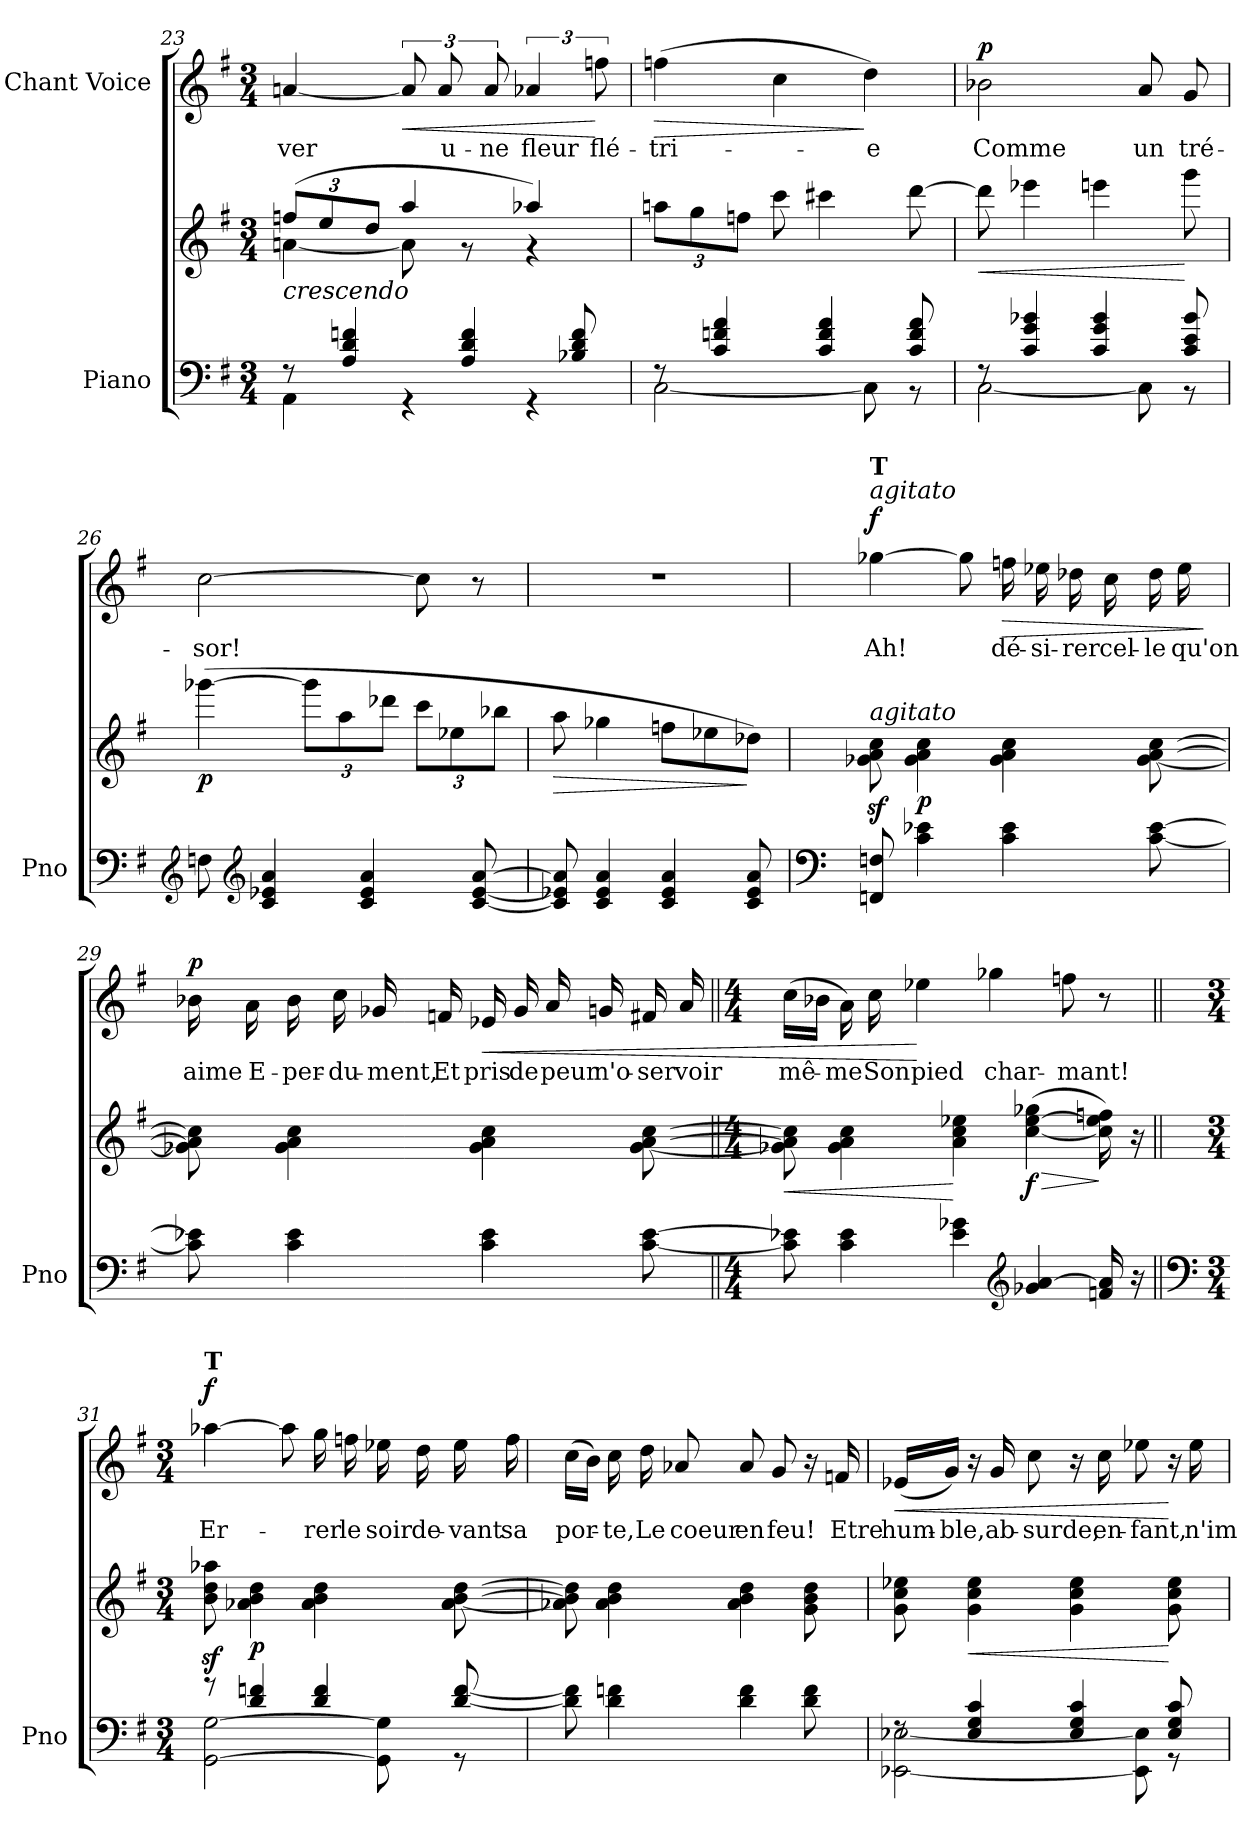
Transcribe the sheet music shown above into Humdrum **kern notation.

**kern	**kern	**dynam	**kern	**text	**dynam
*part2	*part2	*part2	*part1	*part1	*part1
*staff3	*staff2	*staff2/3	*staff1	*staff1	*staff1
*I"Piano	*	*	*I"Chant Voice	*	*
*I'Pno	*	*	*	*	*
*clefF4	*clefG2	*	*clefG2	*	*
*k[f#]	*k[f#]	*	*k[f#]	*	*
*M3/4	*M3/4	*	*M3/4	*	*
=23	=23	=23	=23	=23	=23
*^	*	*	*	*	*
*	*	*Xbrackettup	*	*	*	*
*	*	*^	*	*	*	*
!	!	!LO:TX:b:i:t=crescendo	!	!	!	!	!
!	!	!	!	!	!	!LO:LY:b	!
8rF	4AA\	(>12ffn/L	[4an\	.	[4an/	-ver	.
.	.	12ee/	.	.	.	.	.
4A/ 4d/ 4fn/	.	.	.	.	.	.	.
.	.	12dd/J	.	.	.	.	.
!	!	!	!	!	!	!	!LO:HP:b
.	4r	4aa/	8a\]	.	12a/]	.	<
!	!	!	!	!	!	!LO:LY:b	!
.	.	.	.	.	12a/	u-	.
4A/ 4d/ 4f/	.	.	8r	.	.	.	.
!	!	!	!	!	!	!LO:LY:b	!
.	.	.	.	.	12a/	-ne	.
!	!	!	!	!	!	!LO:LY:b	!
.	4r	4aa-X/)	4r	.	6a-X/	fleur	.
8B-X/ 8d/ 8f/	.	.	.	.	.	.	.
!	!	!	!	!	!	!LO:LY:b	!
.	.	.	.	.	12ffn\	flé-	[
*	*	*v	*v	*	*	*	*
=24	=24	=24	=24	=24	=24	=24
!	!	!	!	!	!LO:LY:b	!LO:HP:b
8rF	[2C\	12aan\L	.	(>4ffn\	-tri-	>
.	.	12gg\	.	.	.	.
4c/ 4fn/ 4a/	.	.	.	.	.	.
.	.	12ffn\J	.	.	.	.
.	.	8ccc\	.	4cc\	.	.
4c/ 4f/ 4a/	.	4ccc#X\	.	.	.	.
!	!	!	!	!	!LO:LY:b	!
.	8C\]	.	.	4dd\)	-e	]
8c/ 8f/ 8a/	8r	[8ddd\	.	.	.	.
!!LO:LB:g=z
=25	=25	=25	=25	=25	=25	=25
!	!	!	!LO:HP:b	!	!LO:LY:b	!LO:DY:a
8rF	[2C\	8ddd\]	<	2b-X\	Comme	p
4c/ 4g/ 4b-X/	.	4eee-X\	.	.	.	.
4c/ 4g/ 4b-/	.	4eeen\	.	.	.	.
!	!	!	!	!	!LO:LY:b	!
.	8C\]	.	.	8a/	un	.
!	!	!	!	!	!LO:LY:b	!
8c/ 8e/ 8b-/	8r	8ggg\	[	8g/	tré-	.
=26	=26	=26	=26	=26	=26	=26
!	!	!	!LO:DY:b	!	!LO:LY:b	!
*v	*v	*	*	*	*	*
8Fn\	(>[4ggg-X\	p	[2cc\	-sor!	.
*clefG2	*	*	*	*	*
4c/ 4e-X/ 4a/	.	.	.	.	.
.	12ggg-\L]	.	.	.	.
.	12aa\	.	.	.	.
4c/ 4e-/ 4a/	.	.	.	.	.
.	12ddd-X\J	.	.	.	.
.	12ccc\L	.	8cc\]	.	.
.	12ee-X\	.	.	.	.
[8c/ [8e-/ [8a/	.	.	8r	.	.
.	12bb-X\J	.	.	.	.
=27	=27	=27	=27	=27	=27
!	!	!LO:HP:b	!	!	!
8c/] 8e-X/] 8a/]	8aa\	>	2.r	.	.
4c/ 4e-/ 4a/	4gg-X\	.	.	.	.
4c/ 4e-/ 4a/	8ffn\L	.	.	.	.
.	8ee-X\	.	.	.	.
8c/ 8e-/ 8a/	8dd-X\J)	]	.	.	.
!!LO:PB:g=z
=28	=28	=28	=28	=28	=28
*clefF4	*	*	*	*	*
!	!	!	!LO:TX:a:i:t=agitato	!	!
!	!	!	!LO:TX:a:B:t=T	!	!
!	!LO:TX:a:i:t=agitato	!	!	!	!
!	!	!	!	!LO:LY:b	!LO:DY:a
8FFn/ 8Fn/	8g-X\z< 8a\z< 8cc\z<	.	[4gg-X\	Ah!	f
!	!	!LO:DY:b	!	!	!
4c\ 4e-X\	4g-\ 4a\ 4cc\	p	.	.	.
.	.	.	8gg-\]	.	.
!	!	!	!	!LO:LY:b	!LO:HP:b
4c\ 4e-\	4g-\ 4a\ 4cc\	.	16ffn\	dé-	>
!	!	!	!	!LO:LY:b	!
.	.	.	16ee-X\	-si-	.
!	!	!	!	!LO:LY:b	!
.	.	.	16dd-X\	-rer	.
!	!	!	!	!LO:LY:b	!
.	.	.	16cc\	cel-	.
!	!	!	!	!LO:LY:b	!
[8c\ [8e-\	[8g-\ [8a\ [8cc\	.	16dd-\	-le	.
!	!	!	!	!LO:LY:b	!
.	.	.	16ee-\	qu'on	.
.	.	.	.	.	]
=29	=29	=29	=29	=29	=29
!	!	!	!	!LO:LY:b	!LO:DY:a
8c\] 8e-X\]	8g-X\] 8a\] 8cc\]	.	16b-X\	aime	p
!	!	!	!	!LO:LY:b	!
.	.	.	16a\	E-	.
!	!	!	!	!LO:LY:b	!
4c\ 4e-\	4g-\ 4a\ 4cc\	.	16b-\	-per-	.
!	!	!	!	!LO:LY:b	!
.	.	.	16cc\	-du-	.
!	!	!	!	!LO:LY:b	!
.	.	.	16g-X/	-ment,	.
!	!	!	!	!LO:LY:b	!
.	.	.	16fn/	Et	.
!	!	!	!	!LO:LY:b	!LO:HP:b
4c\ 4e-\	4g-\ 4a\ 4cc\	.	16e-X/	pris	<
!	!	!	!	!LO:LY:b	!
.	.	.	16g-/	de	.
!	!	!	!	!LO:LY:b	!
.	.	.	16a/	peur	.
!	!	!	!	!LO:LY:b	!
.	.	.	16gn/	n'o-	.
!	!	!	!	!LO:LY:b	!
[8c\ [8e-\	[8g-\ [8a\ [8cc\	.	16f#X/	-ser	.
!	!	!	!	!LO:LY:b	!
.	.	.	16a/	voir	.
!!LO:LB:g=z
=30||	=30||	=30||	=30||	=30||	=30||
*M4/4	*M4/4	*	*M4/4	*	*
!	!	!LO:HP:b	!	!LO:LY:b	!
8c\] 8e-X\]	8g-X\] 8a\] 8cc\]	<	(>16cc\LL	mê-	.
.	.	.	16b-X\JJ	.	.
!	!	!	!	!LO:LY:b	!
4c\ 4e-\	4g-\ 4a\ 4cc\	.	16a\)	-me	.
!	!	!	!	!LO:LY:b	!
.	.	.	16cc\	Son	.
!	!	!	!	!LO:LY:b	!
.	.	.	4ee-X\	pied	[
4e-\ 4g-X\	4a\ 4cc\ 4ee-X\	[	.	.	.
!	!	!	!	!LO:LY:b	!
.	.	.	4gg-X\	char-	.
*clefG2	*	*	*	*	*
!	!	!LO:HP:b	!	!	!
!	!	!LO:DY:n=1:b	!	!	!
4g-X/ [4a/	(>[4cc\ [4ee-\ 4gg-X\	> f	.	.	.
!	!	!	!	!LO:LY:b	!
.	.	.	8ffn\	-mant!	.
16fn/ 16a/]	16cc\] 16ee-\] 16ffn\)	]	8r	.	.
16r	16r	.	.	.	.
=31||	=31||	=31||	=31||	=31||	=31||
*clefF4	*	*	*	*	*
*M3/4	*M3/4	*	*M3/4	*	*
*^	*	*	*	*	*
!	!	!	!	!LO:TX:a:B:t=T	!	!
!	!	!	!	!	!LO:LY:b	!LO:DY:a
[2GG\ [2G\	8rg	8b\z< 8dd\z< 8aa-X\z<	.	[4aa-X\	Er-	f
!	!	!	!LO:DY:b	!	!	!
.	4d/ 4fn/	4a-X\ 4b\ 4dd\	p	.	.	.
.	.	.	.	8aa-\]	.	.
!	!	!	!	!	!LO:LY:b	!
.	4d/ 4f/	4a-\ 4b\ 4dd\	.	16gg\	-rer	.
!	!	!	!	!	!LO:LY:b	!
.	.	.	.	16ffn\	le	.
!	!	!	!	!	!LO:LY:b	!
8GG\] 8G\]	.	.	.	16ee-X\	soir	.
!	!	!	!	!	!LO:LY:b	!
.	.	.	.	16dd\	de-	.
!	!	!	!	!	!LO:LY:b	!
8rGG	[8d/ [8f/	[8a-\ [8b\ [8dd\	.	16ee-\	-vant	.
!	!	!	!	!	!LO:LY:b	!
.	.	.	.	16ff\	sa	.
*v	*v	*	*	*	*	*
!!LO:LB:g=z
=32	=32	=32	=32	=32	=32
!	!	!	!	!LO:LY:b	!
8d\] 8fn\]	8a-X\] 8b\] 8dd\]	.	(>16cc\LL	por-	.
.	.	.	16b\JJ)	.	.
!	!	!	!	!LO:LY:b	!
4d\ 4f\	4a-\ 4b\ 4dd\	.	16cc\	-te,	.
!	!	!	!	!LO:LY:b	!
.	.	.	16dd\	Le	.
!	!	!	!	!LO:LY:b	!
.	.	.	8a-X/	coeur	.
!	!	!	!	!LO:LY:b	!
4d\ 4f\	4a-\ 4b\ 4dd\	.	8a-/	en	.
!	!	!	!	!LO:LY:b	!
.	.	.	8g/	feu!	.
8d\ 8f\	8g\ 8b\ 8dd\	.	16r	.	.
!	!	!	!	!LO:LY:b	!
.	.	.	16fn/	Etre	.
=33	=33	=33	=33	=33	=33
*^	*	*	*	*	*
!	!	!	!	!	!LO:LY:b	!LO:HP:b
8rF	[2EE-X\ [2E-X\	8g\ 8cc\ 8ee-X\	.	(<16e-X/LL	hum-	<
!	!	!	!	!	!LO:LY:b	!
.	.	.	.	16g/JJ)	-ble,	.
!	!	!	!LO:HP:b	!	!	!
4E-/ 4G/ 4c/	.	4g\ 4cc\ 4ee-\	<	16r	.	.
!	!	!	!	!	!LO:LY:b	!
.	.	.	.	16g/	ab-	.
!	!	!	!	!	!LO:LY:b	!
.	.	.	.	8cc\	-surde,	.
4E-/ 4G/ 4c/	.	4g\ 4cc\ 4ee-\	.	16r	.	.
!	!	!	!	!	!LO:LY:b	!
.	.	.	.	16cc\	-en-	.
!	!	!	!	!	!LO:LY:b	!
.	8EE-\] 8E-\]	.	.	8ee-X\	-fant,	.
8E-/ 8G/ 8c/	8r	8g\ 8cc\ 8ee-\	[	16r	.	[
!	!	!	!	!	!LO:LY:b	!
.	.	.	.	16ee-\	n'im-	.
*v	*v	*	*	*	*	*
=	=	=	=	=	=
*-	*-	*-	*-	*-	*-
